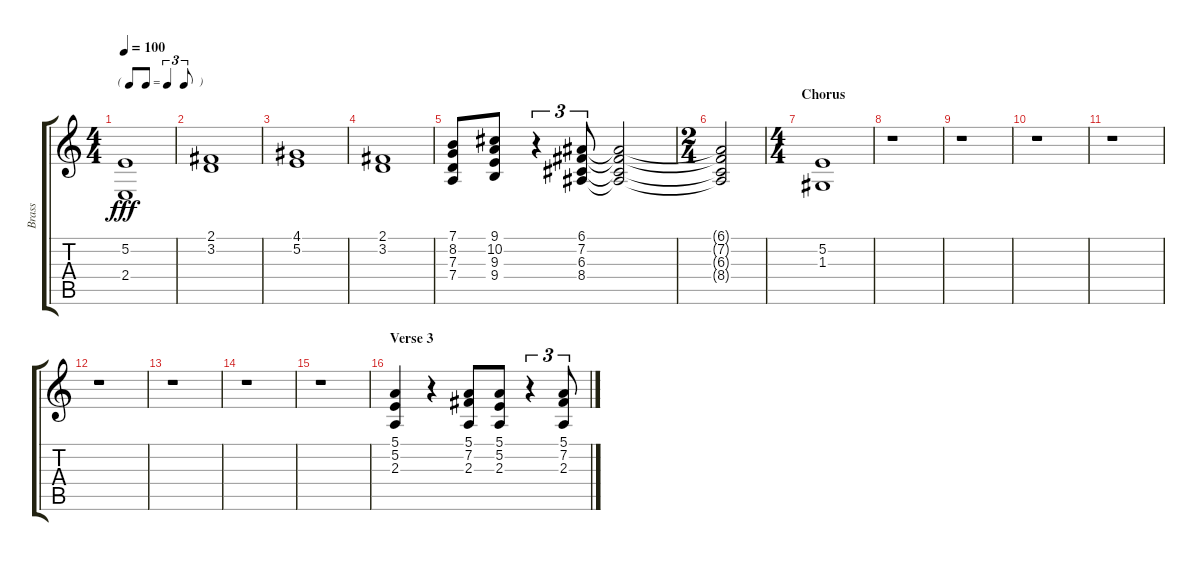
\track ("Brass" "Brass") {instrument brasssection}
\staff {score tabs}
\tuning (E4 B3 G3 D3 A2 E2) {hide}
\ts (4 4)
\tf triplet8th
\tempo 100
\clef g2
\ks c
(5.2{t} 2.4{t}).1{dy fff} |
(2.1 3.2).1{volume 11} |
(4.1 5.2).1 |
(2.1 3.2).1 |
(7.1 8.2 7.3 7.4).8 (9.1 10.2 9.3 9.4).8 r.4{tu (3 2)} (6.1 7.2 6.3 8.4).8{tu (3 2)} (6.1{t} 7.2{t} 6.3{t} 8.4{t}).2 |
\ts (2 4)
(6.1{t} 7.2{t} 6.3{t} 8.4{t}).2 |
\ts (4 4)
\section ("" "Chorus")
(5.2 1.3).1 |
r.1 |
r.1 |
r.1 |
r.1 |
r.1 |
r.1 |
r.1 |
r.1 |
\section ("" "Verse 3")
(5.1 5.2 2.3).4 r.4 (5.1 7.2 2.3).8 (5.1 5.2 2.3).8 r.4{tu (3 2)} (5.1 7.2 2.3).8{tu (3 2)}
